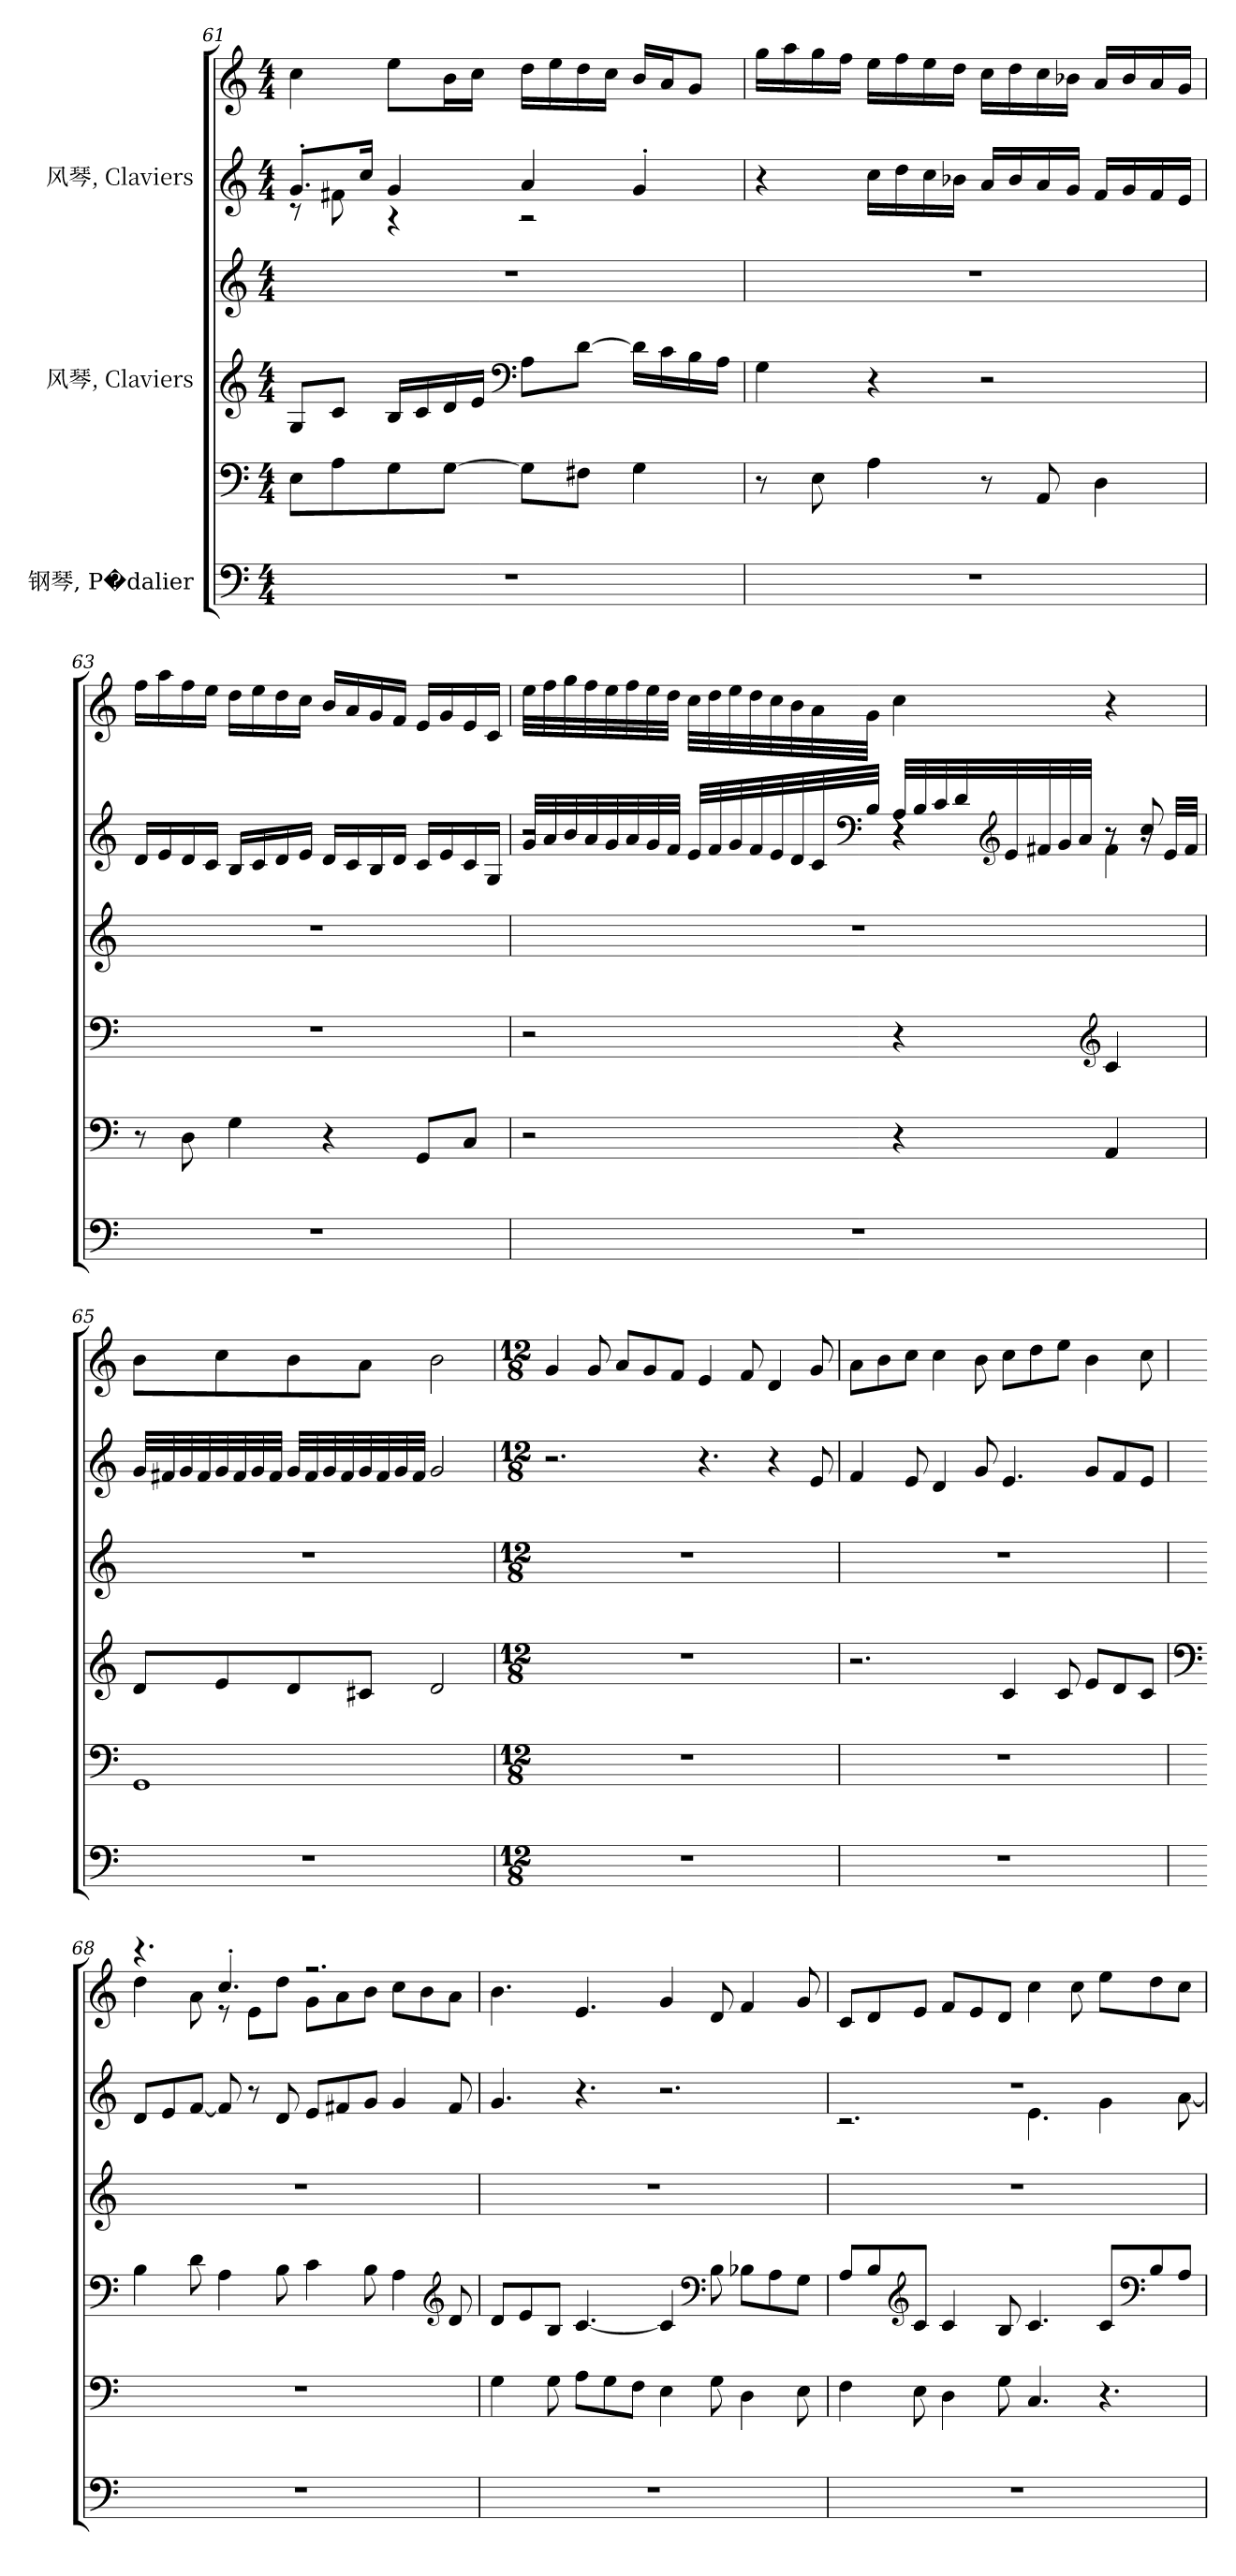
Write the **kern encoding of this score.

**kern	**kern	**kern	**kern	**kern	**kern
*part3	*part3	*part2	*part2	*part1	*part1
*staff6	*staff5	*staff4	*staff3	*staff2	*staff1
*I"钢琴, P�dalier	*	*I"风琴, Claviers	*	*I"风琴, Claviers	*
*clefF4	*clefF4	*clefG2	*clefG2	*clefG2	*clefG2
*k[]	*k[]	*k[]	*k[]	*k[]	*k[]
*M4/4	*M4/4	*M4/4	*M4/4	*M4/4	*M4/4
=61	=61	=61	=61	=61	=61
*	*	*	*	*^	*
1r	8E\L	8G/L	1r	8.g'/L	8r	4cc\
.	8A\	8c/J	.	.	8f#X\	.
.	.	.	.	16cc/Jk	.	.
.	8G\	16B/LL	.	4g/	4r	8ee\L
.	.	16c/	.	.	.	.
.	[8G\J	16d/	.	.	.	16b\L
.	.	16e/JJ	.	.	.	16cc\JJ
*	*	*clefF4	*	*	*	*
.	8G\L]	8A\L	.	4a/	2r	16dd\LL
.	.	.	.	.	.	16ee\
.	8F#X\J	[8d\J	.	.	.	16dd\
.	.	.	.	.	.	16cc\JJ
.	4G\	16d\LL]	.	4g'/	.	16b/LL
.	.	16c\	.	.	.	16a/J
.	.	16B\	.	.	.	8g/J
.	.	16A\JJ	.	.	.	.
*	*	*	*	*v	*v	*
!!LO:PB:g=z
=62	=62	=62	=62	=62	=62
1r	8r	4G\	1r	4r	16gg\LL
.	.	.	.	.	16aa\
.	8E\	.	.	.	16gg\
.	.	.	.	.	16ff\JJ
.	4A\	4r	.	16cc\LL	16ee\LL
.	.	.	.	16dd\	16ff\
.	.	.	.	16cc\	16ee\
.	.	.	.	16b-X\JJ	16dd\JJ
.	8r	2r	.	16a/LL	16cc\LL
.	.	.	.	16b-/	16dd\
.	8AA/	.	.	16a/	16cc\
.	.	.	.	16g/JJ	16b-X\JJ
.	4D\	.	.	16f/LL	16a/LL
.	.	.	.	16g/	16b-/
.	.	.	.	16f/	16a/
.	.	.	.	16e/JJ	16g/JJ
=63	=63	=63	=63	=63	=63
1r	8r	1r	1r	16d/LL	16ff\LL
.	.	.	.	16e/	16aa\
.	8D\	.	.	16d/	16ff\
.	.	.	.	16c/JJ	16ee\JJ
.	4G\	.	.	16B/LL	16dd\LL
.	.	.	.	16c/	16ee\
.	.	.	.	16d/	16dd\
.	.	.	.	16e/JJ	16cc\JJ
.	4r	.	.	16d/LL	16b/LL
.	.	.	.	16c/	16a/
.	.	.	.	16B/	16g/
.	.	.	.	16d/JJ	16f/JJ
.	8GG/L	.	.	16c/LL	16e/LL
.	.	.	.	16e/	16g/
.	8C/J	.	.	16c/	16e/
.	.	.	.	16G/JJ	16c/JJ
!!LO:LB:g=z
=64	=64	=64	=64	=64	=64
*	*	*	*	*	*MM64
*	*	*	*	*^	*
*	*	*	*	*	*^	*
1r	2r	2r	1r	2r	2r	32g/LLL	32ee\LLL
.	.	.	.	.	.	32a/	32ff\
.	.	.	.	.	.	32b/	32gg\
.	.	.	.	.	.	32a/	32ff\
.	.	.	.	.	.	32g/	32ee\
.	.	.	.	.	.	32a/	32ff\
.	.	.	.	.	.	32g/	32ee\
.	.	.	.	.	.	32f/JJJ	32dd\JJJ
.	.	.	.	.	.	32e/LLL	32cc\LLL
.	.	.	.	.	.	32f/	32dd\
.	.	.	.	.	.	32g/	32ee\
.	.	.	.	.	.	32f/	32dd\
.	.	.	.	.	.	32e/	32cc\
.	.	.	.	.	.	32d/	32b\
.	.	.	.	.	.	32c/	32a\
*	*	*	*	*clefF4	*	*	*
.	.	.	.	.	.	32B/JJJ	32g\JJJ
.	4r	4r	.	4r	4r	32A/LLL	4cc\
.	.	.	.	.	.	32B/	.
.	.	.	.	.	.	32c/	.
.	.	.	.	.	.	32d/	.
*	*	*	*	*clefG2	*	*	*
.	.	.	.	.	.	32e/	.
.	.	.	.	.	.	32f#X/	.
.	.	.	.	.	.	32g/	.
.	.	.	.	.	.	32a/JJJ	.
*	*	*clefG2	*	*	*	*	*
.	4AA/	4c/	.	8r	4f#\	8r	4r
.	.	.	.	8cc/	.	16r	.
.	.	.	.	.	.	32e/LLL	.
.	.	.	.	.	.	32f#/JJJ	.
*	*	*	*	*v	*v	*v	*
!!LO:PB:g=z
=65	=65	=65	=65	=65	=65
1r	1GG	8d/L	1r	32g/LLL	8b\L
.	.	.	.	32f#X/	.
.	.	.	.	32g/	.
.	.	.	.	32f#/	.
.	.	8e/	.	32g/	8cc\
.	.	.	.	32f#/	.
.	.	.	.	32g/	.
.	.	.	.	32f#/JJJ	.
.	.	8d/	.	32g/LLL	8b\
.	.	.	.	32f#/	.
.	.	.	.	32g/	.
.	.	.	.	32f#/	.
.	.	8c#X/J	.	32g/	8a\J
.	.	.	.	32f#/	.
.	.	.	.	32g/	.
.	.	.	.	32f#/JJJ	.
.	.	2d/	.	2g/	2b\
=66	=66	=66	=66	=66	=66
*M12/8	*M12/8	*M12/8	*M12/8	*M12/8	*M12/8
*	*	*	*	*	*MM100
1.r	1.r	1.r	1.r	2.r	4g/
.	.	.	.	.	8g/
.	.	.	.	.	8a/L
.	.	.	.	.	8g/
.	.	.	.	.	8f/J
.	.	.	.	4.r	4e/
.	.	.	.	.	8f/
.	.	.	.	4r	4d/
.	.	.	.	8e/	8g/
=67	=67	=67	=67	=67	=67
1.r	1.r	2.r	1.r	4f/	8a\L
.	.	.	.	.	8b\
.	.	.	.	8e/	8cc\J
.	.	.	.	4d/	4cc\
.	.	.	.	8g/	8b\
.	.	4c/	.	4.e/	8cc\L
.	.	.	.	.	8dd\
.	.	8c/	.	.	8ee\J
.	.	8e/L	.	8g/L	4b\
.	.	8d/	.	8f/	.
.	.	8c/J	.	8e/J	8cc\
!!LO:LB:g=z
=68	=68	=68	=68	=68	=68
*	*	*clefF4	*	*	*
*	*	*	*	*	*^
1.r	1.r	4B\	1.r	8d/L	4.r	4dd\
.	.	.	.	8e/	.	.
.	.	8d\	.	[8f/J	.	8a\
.	.	4A\	.	8f/]	4.cc'/	8r
.	.	.	.	8r	.	8e\L
.	.	8B\	.	8d/	.	8dd\J
.	.	4c\	.	8e/L	2.r	8g\L
.	.	.	.	8f#X/	.	8a\
.	.	8B\	.	8g/J	.	8b\J
.	.	4A\	.	4g/	.	8cc\L
.	.	.	.	.	.	8b\
*	*	*clefG2	*	*	*	*
.	.	8d/	.	8f#/	.	8a\J
*	*	*	*	*	*v	*v
=69	=69	=69	=69	=69	=69
1.r	4G\	8d/L	1.r	4.g/	4.b\
.	.	8e/	.	.	.
.	8G\	8B/J	.	.	.
.	8A\L	[4.c/	.	4.r	4.e/
.	8G\	.	.	.	.
.	8F\J	.	.	.	.
.	4E\	4c/]	.	2.r	4g/
*	*	*clefF4	*	*	*
.	8G\	8B\	.	.	8d/
.	4D\	8B-X\L	.	.	4f/
.	.	8A\	.	.	.
.	8E\	8G\J	.	.	8g/
!!LO:PB:g=z
=70	=70	=70	=70	=70	=70
*	*	*	*	*^	*
1.r	4F\	8A/L	1.r	1.r	2.r	8c/L
.	.	8B/	.	.	.	8d/
*	*	*clefG2	*	*	*	*
.	8E\	8c/J	.	.	.	8e/J
.	4D\	4c/	.	.	.	8f/L
.	.	.	.	.	.	8e/
.	8G\	8B/	.	.	.	8d/J
.	4.C/	4.c/	.	.	4.e\	4cc\
.	.	.	.	.	.	8cc\
.	4.r	8c/L	.	.	4g\	8ee\L
*	*	*clefF4	*	*	*	*
.	.	8B/	.	.	.	8dd\
.	.	8A/J	.	.	[8a\	8cc\J
*	*	*	*	*v	*v	*
=	=	=	=	=	=
*-	*-	*-	*-	*-	*-
